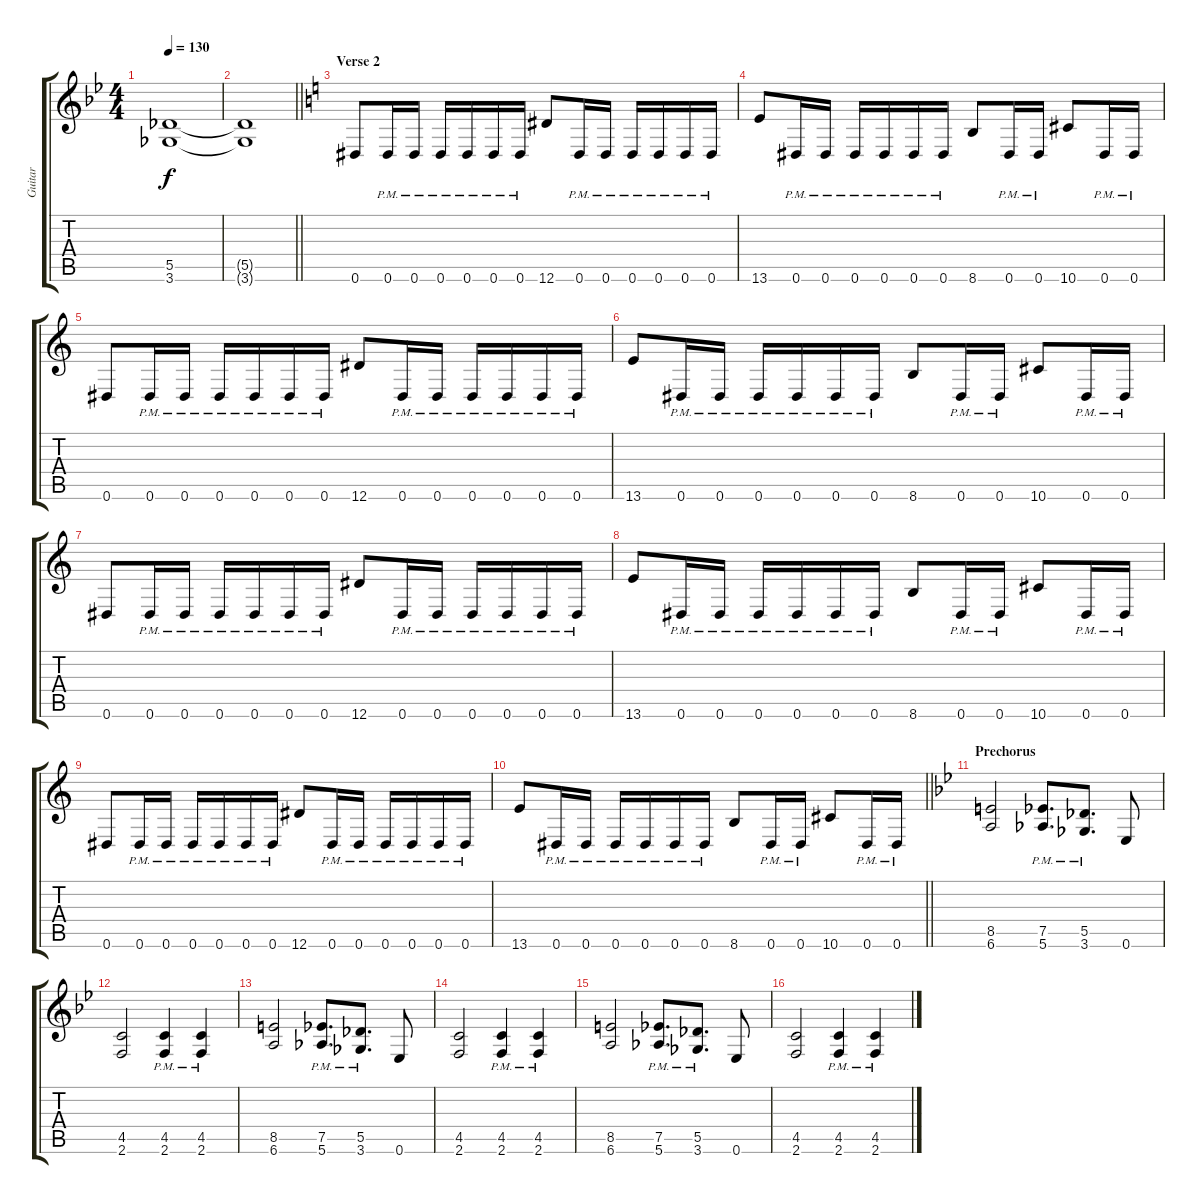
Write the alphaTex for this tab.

\track ("Guitar" "Guitar") {instrument distortionguitar}
\staff {score tabs}
\tuning (Eb4 Bb3 Gb3 Db3 Ab2 Eb2) {hide}
\ts (4 4)
\tempo 130
\clef g2
\ks bb
(5.5 3.6).1{dy f} |
\barLineRight lightlight
(5.5{t} 3.6{t}).1 |
\section ("" "Verse 2")
\ks c
0.6.8 0.6{pm}.16 0.6{pm}.16 0.6{pm}.16 0.6{pm}.16 0.6{pm}.16 0.6{pm}.16 12.6.8 0.6{pm}.16 0.6{pm}.16 0.6{pm}.16 0.6{pm}.16 0.6{pm}.16 0.6{pm}.16 |
13.6.8 0.6{pm}.16 0.6{pm}.16 0.6{pm}.16 0.6{pm}.16 0.6{pm}.16 0.6{pm}.16 8.6.8 0.6{pm}.16 0.6{pm}.16 10.6.8 0.6{pm}.16 0.6{pm}.16 |
0.6.8 0.6{pm}.16 0.6{pm}.16 0.6{pm}.16 0.6{pm}.16 0.6{pm}.16 0.6{pm}.16 12.6.8 0.6{pm}.16 0.6{pm}.16 0.6{pm}.16 0.6{pm}.16 0.6{pm}.16 0.6{pm}.16 |
13.6.8 0.6{pm}.16 0.6{pm}.16 0.6{pm}.16 0.6{pm}.16 0.6{pm}.16 0.6{pm}.16 8.6.8 0.6{pm}.16 0.6{pm}.16 10.6.8 0.6{pm}.16 0.6{pm}.16 |
0.6.8 0.6{pm}.16 0.6{pm}.16 0.6{pm}.16 0.6{pm}.16 0.6{pm}.16 0.6{pm}.16 12.6.8 0.6{pm}.16 0.6{pm}.16 0.6{pm}.16 0.6{pm}.16 0.6{pm}.16 0.6{pm}.16 |
13.6.8 0.6{pm}.16 0.6{pm}.16 0.6{pm}.16 0.6{pm}.16 0.6{pm}.16 0.6{pm}.16 8.6.8 0.6{pm}.16 0.6{pm}.16 10.6.8 0.6{pm}.16 0.6{pm}.16 |
0.6.8 0.6{pm}.16 0.6{pm}.16 0.6{pm}.16 0.6{pm}.16 0.6{pm}.16 0.6{pm}.16 12.6.8 0.6{pm}.16 0.6{pm}.16 0.6{pm}.16 0.6{pm}.16 0.6{pm}.16 0.6{pm}.16 |
\barLineRight lightlight
13.6.8 0.6{pm}.16 0.6{pm}.16 0.6{pm}.16 0.6{pm}.16 0.6{pm}.16 0.6{pm}.16 8.6.8 0.6{pm}.16 0.6{pm}.16 10.6.8 0.6{pm}.16 0.6{pm}.16 |
\section ("" "Prechorus")
\ks bb
(8.5 6.6).2 (7.5{pm} 5.6{pm}).8{d} (5.5{pm} 3.6{pm}).8{d} 0.6.8 |
(4.5 2.6).2 (4.5{pm} 2.6{pm}).4 (4.5{pm} 2.6{pm}).4 |
(8.5 6.6).2 (7.5{pm} 5.6{pm}).8{d} (5.5{pm} 3.6{pm}).8{d} 0.6.8 |
(4.5 2.6).2 (4.5{pm} 2.6{pm}).4 (4.5{pm} 2.6{pm}).4 |
(8.5 6.6).2 (7.5{pm} 5.6{pm}).8{d} (5.5{pm} 3.6{pm}).8{d} 0.6.8 |
(4.5 2.6).2 (4.5{pm} 2.6{pm}).4 (4.5{pm} 2.6{pm}).4
